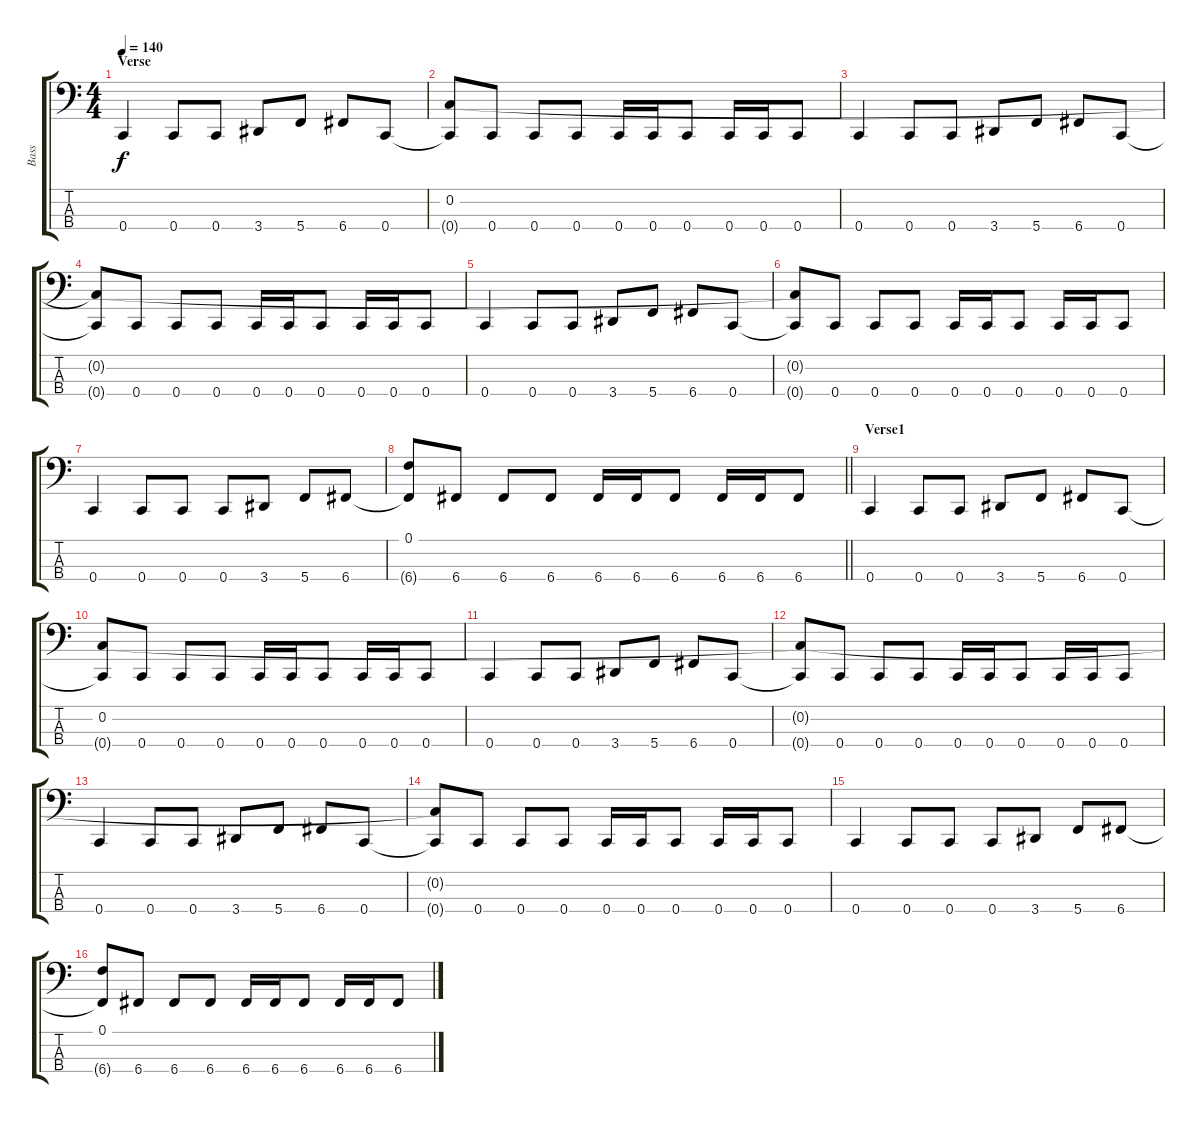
\track ("Bass" "Bass") {instrument electricbasspick}
\staff {score tabs}
\tuning (F2 C2 G1 C1) {hide}
\ts (4 4)
\section ("" "Verse")
\tempo 140
\clef f4
\ks c
0.4.4{dy f} 0.4.8 0.4.8 3.4.8 5.4.8 6.4.8 0.4.8 |
(0.2 0.4{t}).8 0.4.8 0.4.8 0.4.8 0.4.16 0.4.16 0.4.8 0.4.16 0.4.16 0.4.8 |
0.4.4 0.4.8 0.4.8 3.4.8 5.4.8 6.4.8 0.4.8 |
(0.2{t} 0.4{t}).8 0.4.8 0.4.8 0.4.8 0.4.16 0.4.16 0.4.8 0.4.16 0.4.16 0.4.8 |
0.4.4 0.4.8 0.4.8 3.4.8 5.4.8 6.4.8 0.4.8 |
(0.2{t} 0.4{t}).8 0.4.8 0.4.8 0.4.8 0.4.16 0.4.16 0.4.8 0.4.16 0.4.16 0.4.8 |
0.4.4 0.4.8 0.4.8 0.4.8 3.4.8 5.4.8 6.4.8 |
\barLineRight lightlight
(0.1 6.4{t}).8 6.4.8 6.4.8 6.4.8 6.4.16 6.4.16 6.4.8 6.4.16 6.4.16 6.4.8 |
\section ("" "Verse1")
0.4.4 0.4.8 0.4.8 3.4.8 5.4.8 6.4.8 0.4.8 |
(0.2 0.4{t}).8 0.4.8 0.4.8 0.4.8 0.4.16 0.4.16 0.4.8 0.4.16 0.4.16 0.4.8 |
0.4.4 0.4.8 0.4.8 3.4.8 5.4.8 6.4.8 0.4.8 |
(0.2{t} 0.4{t}).8 0.4.8 0.4.8 0.4.8 0.4.16 0.4.16 0.4.8 0.4.16 0.4.16 0.4.8 |
0.4.4 0.4.8 0.4.8 3.4.8 5.4.8 6.4.8 0.4.8 |
(0.2{t} 0.4{t}).8 0.4.8 0.4.8 0.4.8 0.4.16 0.4.16 0.4.8 0.4.16 0.4.16 0.4.8 |
0.4.4 0.4.8 0.4.8 0.4.8 3.4.8 5.4.8 6.4.8 |
(0.1 6.4{t}).8 6.4.8 6.4.8 6.4.8 6.4.16 6.4.16 6.4.8 6.4.16 6.4.16 6.4.8
